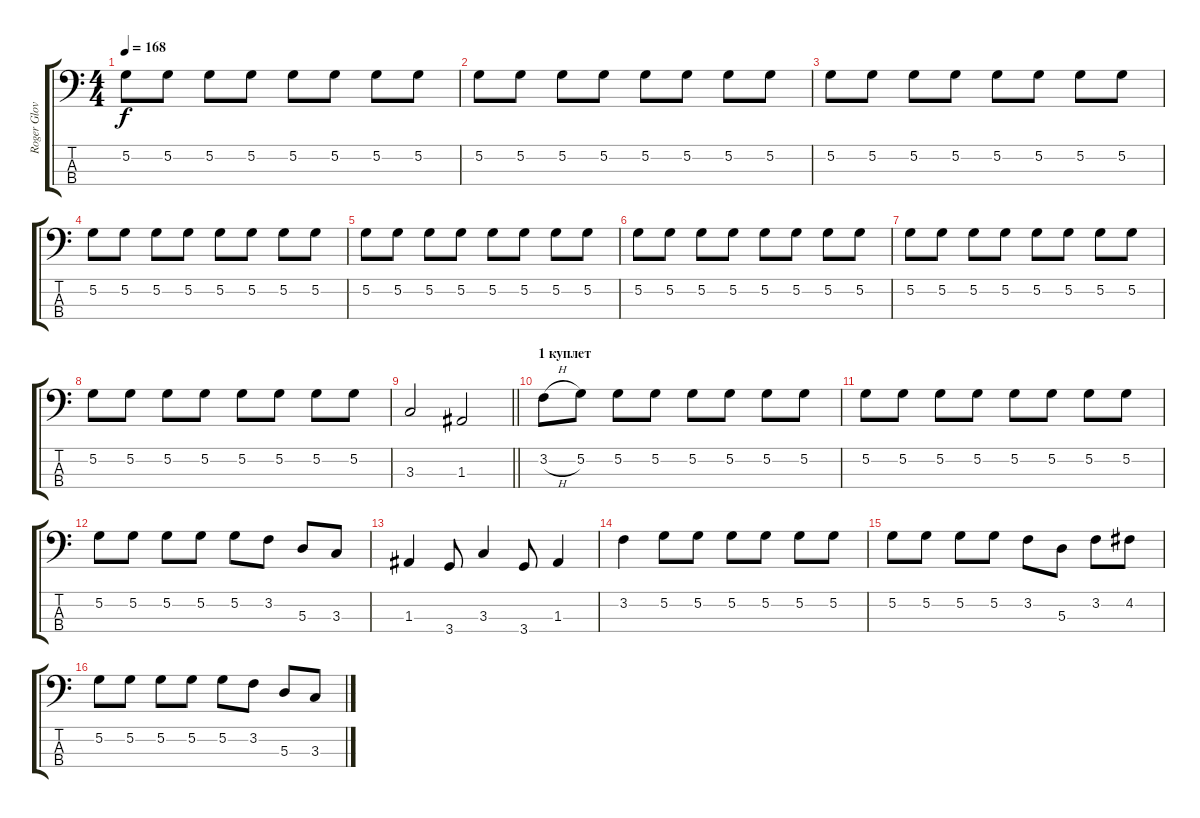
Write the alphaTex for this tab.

\track ("Roger Glover" "Roger Glov") {instrument electricbassfinger}
\staff {score tabs}
\tuning (G2 D2 A1 E1) {hide}
\ts (4 4)
\tempo 168
\clef f4
\ks c
5.2.8{dy f} 5.2.8 5.2.8 5.2.8 5.2.8 5.2.8 5.2.8 5.2.8 |
5.2.8 5.2.8 5.2.8 5.2.8 5.2.8 5.2.8 5.2.8 5.2.8 |
5.2.8 5.2.8 5.2.8 5.2.8 5.2.8 5.2.8 5.2.8 5.2.8 |
5.2.8 5.2.8 5.2.8 5.2.8 5.2.8 5.2.8 5.2.8 5.2.8 |
5.2.8 5.2.8 5.2.8 5.2.8 5.2.8 5.2.8 5.2.8 5.2.8 |
5.2.8 5.2.8 5.2.8 5.2.8 5.2.8 5.2.8 5.2.8 5.2.8 |
5.2.8 5.2.8 5.2.8 5.2.8 5.2.8 5.2.8 5.2.8 5.2.8 |
5.2.8 5.2.8 5.2.8 5.2.8 5.2.8 5.2.8 5.2.8 5.2.8 |
\barLineRight lightlight
3.3.2 1.3.2 |
\section ("" "1 куплет")
3.2{h}.8 5.2.8 5.2.8 5.2.8 5.2.8 5.2.8 5.2.8 5.2.8 |
5.2.8 5.2.8 5.2.8 5.2.8 5.2.8 5.2.8 5.2.8 5.2.8 |
5.2.8 5.2.8 5.2.8 5.2.8 5.2.8 3.2.8 5.3.8 3.3.8 |
1.3.4 3.4.8 3.3.4 3.4.8 1.3.4 |
3.2.4 5.2.8 5.2.8 5.2.8 5.2.8 5.2.8 5.2.8 |
5.2.8 5.2.8 5.2.8 5.2.8 3.2.8 5.3.8 3.2.8 4.2.8 |
5.2.8 5.2.8 5.2.8 5.2.8 5.2.8 3.2.8 5.3.8 3.3.8
